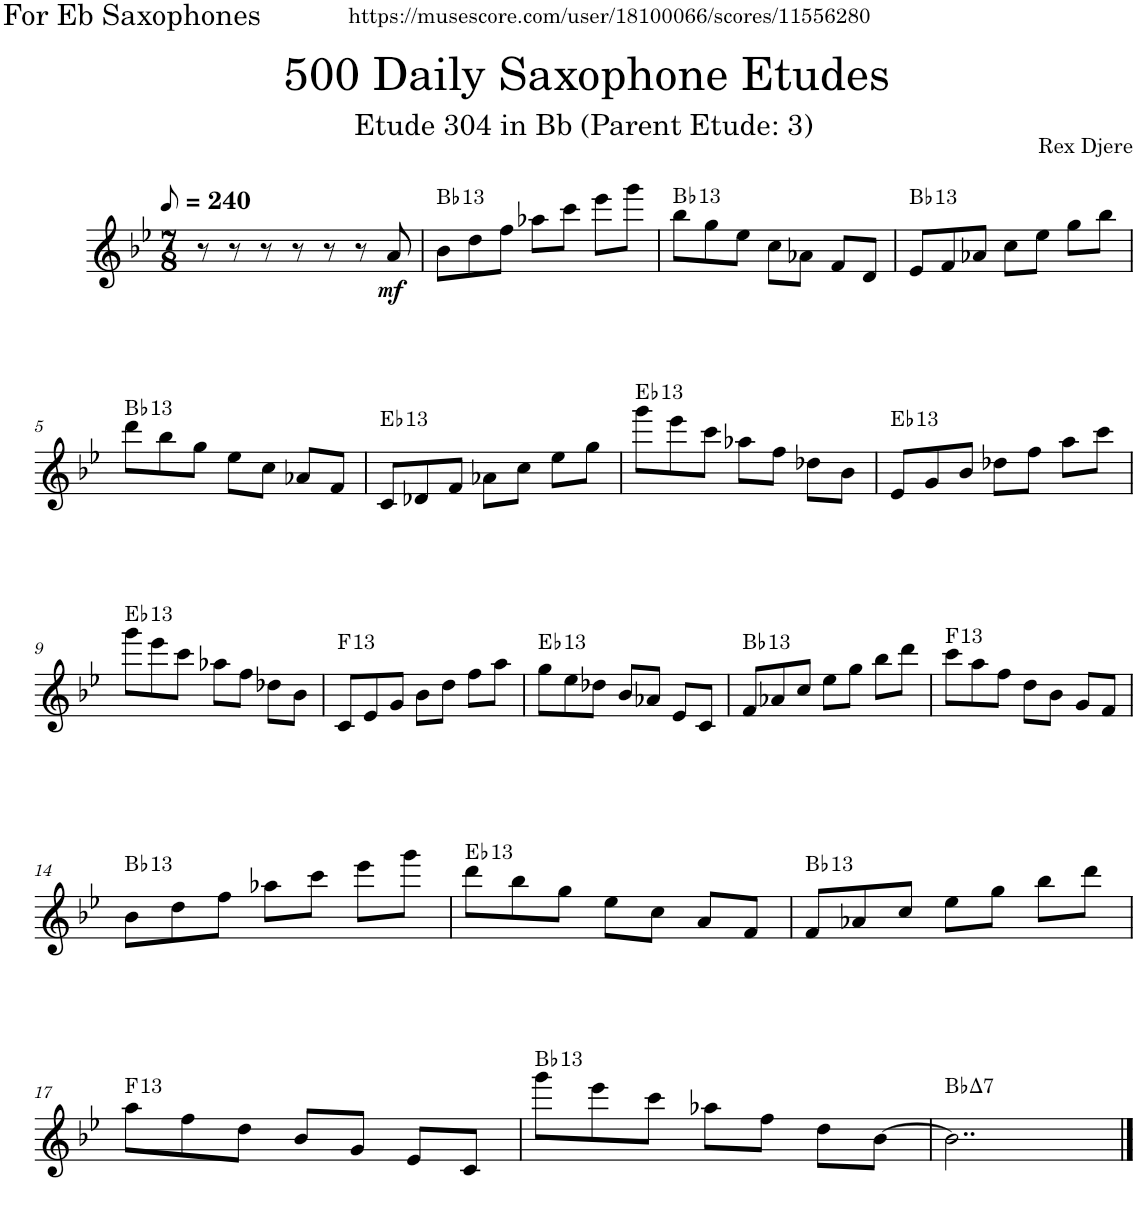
**kern	**dynam	**harte
*part1	*part1	*part1
*staff1	*staff1	*
*I"Alto Saxophone	*	*
*I'A. Sax.	*	*
*clefG2	*	*
*Trd5c9	*	*
*k[b-e-]	*	*
*M7/8	*	*
*MM120	*	*
=1	=1	=1
8r	.	.
8r	.	.
8r	.	.
8r	.	.
8r	.	.
8r	.	.
!	!LO:DY:b	!
8a/	mf	.
=2	=2	=2
!	!	!LO:H:kt=13
8b-\L	.	Bb:9(11,13)
8dd\	.	.
8ff\J	.	.
8aa-X\L	.	.
8ccc\J	.	.
8eee-\L	.	.
8ggg\J	.	.
=3	=3	=3
!	!	!LO:H:kt=13
8bb-\L	.	Bb:9(11,13)
8gg\	.	.
8ee-\J	.	.
8cc\L	.	.
8a-X\J	.	.
8f/L	.	.
8d/J	.	.
=4	=4	=4
!	!	!LO:H:kt=13
8e-/L	.	Bb:9(11,13)
8f/	.	.
8a-X/J	.	.
8cc\L	.	.
8ee-\J	.	.
8gg\L	.	.
8bb-\J	.	.
!!LO:LB:g=z
=5	=5	=5
!	!	!LO:H:kt=13
8ddd\L	.	Bb:9(11,13)
8bb-\	.	.
8gg\J	.	.
8ee-\L	.	.
8cc\J	.	.
8a-X/L	.	.
8f/J	.	.
=6	=6	=6
!	!	!LO:H:kt=13
8c/L	.	Eb:9(11,13)
8d-X/	.	.
8f/J	.	.
8a-X\L	.	.
8cc\J	.	.
8ee-\L	.	.
8gg\J	.	.
=7	=7	=7
!	!	!LO:H:kt=13
8ggg\L	.	Eb:9(11,13)
8eee-\	.	.
8ccc\J	.	.
8aa-X\L	.	.
8ff\J	.	.
8dd-X\L	.	.
8b-\J	.	.
=8	=8	=8
!	!	!LO:H:kt=13
8e-/L	.	Eb:9(11,13)
8g/	.	.
8b-/J	.	.
8dd-X\L	.	.
8ff\J	.	.
8aa\L	.	.
8ccc\J	.	.
!!LO:LB:g=z
=9	=9	=9
!	!	!LO:H:kt=13
8ggg\L	.	Eb:9(11,13)
8eee-\	.	.
8ccc\J	.	.
8aa-X\L	.	.
8ff\J	.	.
8dd-X\L	.	.
8b-\J	.	.
=10	=10	=10
!	!	!LO:H:kt=13
8c/L	.	F:9(11,13)
8e-/	.	.
8g/J	.	.
8b-\L	.	.
8dd\J	.	.
8ff\L	.	.
8aa\J	.	.
=11	=11	=11
!	!	!LO:H:kt=13
8gg\L	.	Eb:9(11,13)
8ee-\	.	.
8dd-X\J	.	.
8b-/L	.	.
8a-X/J	.	.
8e-/L	.	.
8c/J	.	.
=12	=12	=12
!	!	!LO:H:kt=13
8f/L	.	Bb:9(11,13)
8a-X/	.	.
8cc/J	.	.
8ee-\L	.	.
8gg\J	.	.
8bb-\L	.	.
8ddd\J	.	.
=13	=13	=13
!	!	!LO:H:kt=13
8ccc\L	.	F:9(11,13)
8aa\	.	.
8ff\J	.	.
8dd\L	.	.
8b-\J	.	.
8g/L	.	.
8f/J	.	.
!!LO:LB:g=z
=14	=14	=14
!	!	!LO:H:kt=13
8b-\L	.	Bb:9(11,13)
8dd\	.	.
8ff\J	.	.
8aa-X\L	.	.
8ccc\J	.	.
8eee-\L	.	.
8ggg\J	.	.
=15	=15	=15
!	!	!LO:H:kt=13
8ddd\L	.	Eb:9(11,13)
8bb-\	.	.
8gg\J	.	.
8ee-\L	.	.
8cc\J	.	.
8a/L	.	.
8f/J	.	.
=16	=16	=16
!	!	!LO:H:kt=13
8f/L	.	Bb:9(11,13)
8a-X/	.	.
8cc/J	.	.
8ee-\L	.	.
8gg\J	.	.
8bb-\L	.	.
8ddd\J	.	.
!!LO:LB:g=z
=17	=17	=17
!	!	!LO:H:kt=13
8aa\L	.	F:9(11,13)
8ff\	.	.
8dd\J	.	.
8b-/L	.	.
8g/J	.	.
8e-/L	.	.
8c/J	.	.
=18	=18	=18
!	!	!LO:H:kt=13
8ggg\L	.	Bb:9(11,13)
8eee-\	.	.
8ccc\J	.	.
8aa-X\L	.	.
8ff\J	.	.
8dd\L	.	.
[8b-\J	.	.
=19	=19	=19
!	!	!LO:H:kt=7
2..b-\]	.	Bb:maj7
==	==	==
*-	*-	*-
